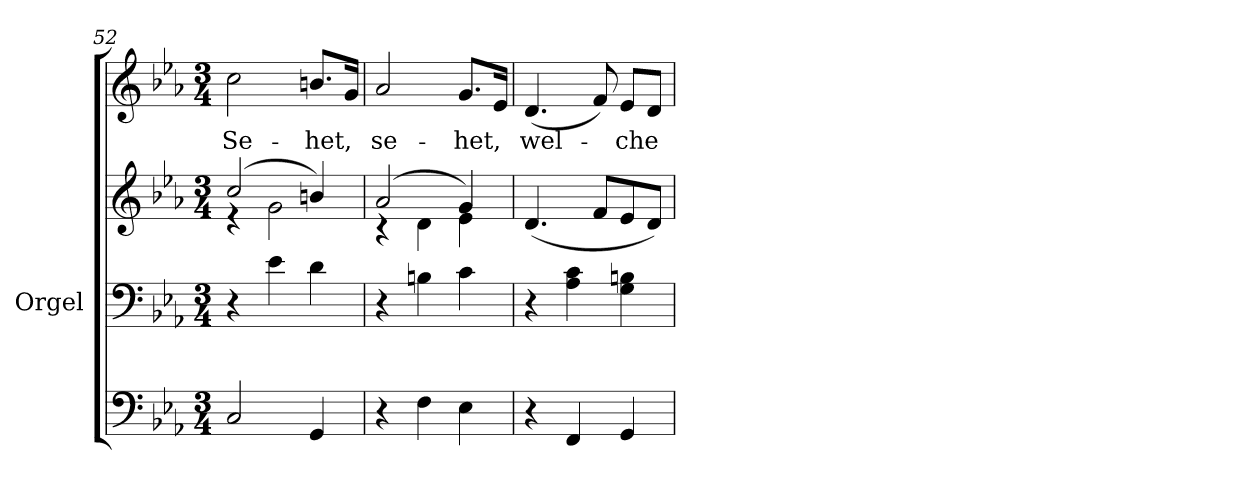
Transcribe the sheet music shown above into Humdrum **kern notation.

**kern	**kern	**kern	**kern	**text
*part3	*part2	*part2	*part1	*part1
*staff4	*staff3	*staff2	*staff1	*staff1
*	*I"Orgel	*	*	*
*	*I'Org.	*	*	*
*clefF4	*clefF4	*clefG2	*clefG2	*
*k[b-e-a-]	*k[b-e-a-]	*k[b-e-a-]	*k[b-e-a-]	*
*E-:	*E-:	*E-:	*E-:	*
*M3/4	*M3/4	*M3/4	*M3/4	*
=52	=52	=52	=52	=52
*	*	*^	*	*
!	!	!	!	!	!LO:LY:b
2C/	4r	(2cc/	4rd	2cc\	Se-
.	4e-\	.	2g\	.	.
!	!	!	!	!	!LO:LY:b
4GG/	4d\	4bn/)	.	8.bn/L	-het,
.	.	.	.	16g/Jk	.
=53	=53	=53	=53	=53	=53
!	!	!	!	!	!LO:LY:b
4r	4r	(2a-/	4rc	2a-/	se-
4F\	4Bn\	.	4d\	.	.
!	!	!	!	!	!LO:LY:b
4E-\	4c\	4g/)	4e-\	8.g/L	-het,
.	.	.	.	16e-/Jk	.
*	*	*v	*v	*	*
=54	=54	=54	=54	=54
!	!	!	!	!LO:LY:b
4r	4r	(<4.d/	(<4.d/	wel-
4FF/	4A-\ 4c\	.	.	.
.	.	8f/L	8f/)	.
!	!	!	!	!LO:LY:b
4GG/	4G\ 4Bn\	8e-/	8e-/L	-che
.	.	8d/J)	8d/J	.
=	=	=	=	=
*-	*-	*-	*-	*-
